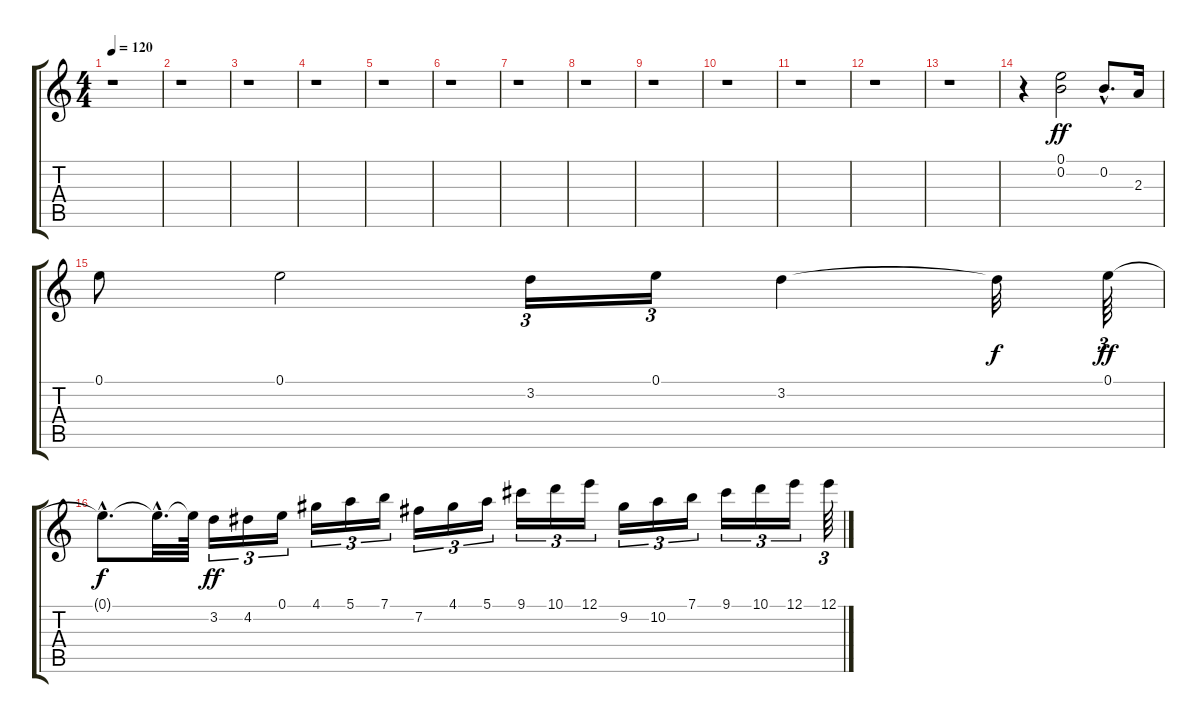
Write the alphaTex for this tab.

\track "" {instrument overdrivenguitar}
\staff {score tabs}
\tuning (E4 B3 G3 D3 A2 E2) {hide}
\ts (4 4)
\tempo 120
\clef g2
\ks c
r.1{dy ff} |
r.1 |
r.1 |
r.1 |
r.1 |
r.1 |
r.1 |
r.1 |
r.1 |
r.1 |
r.1 |
r.1 |
r.1 |
r.4 (0.1 0.2).2 0.2{hac}.8{d} 2.3.16 |
0.1.8 0.1.2 3.2.16{tu (3 2)} 0.1.16{tu (3 2)} 3.2.4 3.2{t}.32{dy f} 0.1.64{tu (3 2) dy ff} |
0.1{hac t}.8{d dy f} 0.1{hac t}.32{d} 0.1{t}.64 3.2.16{tu (3 2) dy ff} 4.2.16{tu (3 2)} 0.1.16{tu (3 2)} 4.1.16{tu (3 2)} 5.1.16{tu (3 2)} 7.1.16{tu (3 2)} 7.2.16{tu (3 2)} 4.1.16{tu (3 2)} 5.1.16{tu (3 2)} 9.1.16{tu (3 2)} 10.1.16{tu (3 2)} 12.1.16{tu (3 2)} 9.2.16{tu (3 2)} 10.2.16{tu (3 2)} 7.1.16{tu (3 2)} 9.1.16{tu (3 2)} 10.1.16{tu (3 2)} 12.1.16{tu (3 2)} 12.1.64{tu (3 2)}
